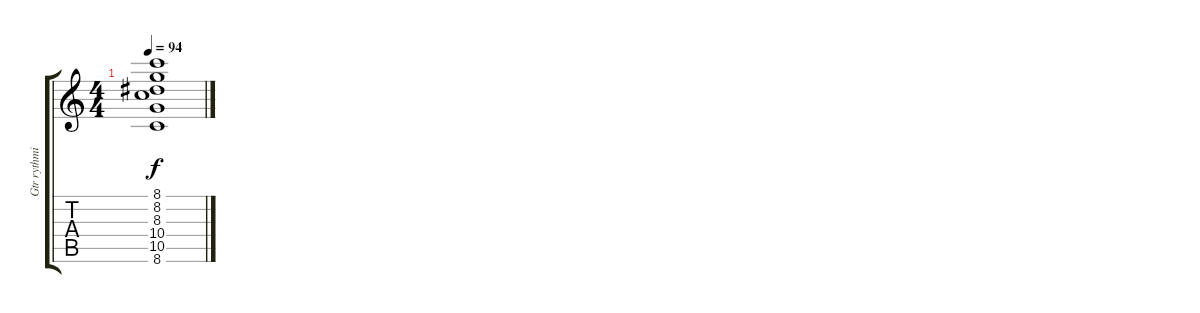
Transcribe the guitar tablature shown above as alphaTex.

\track ("Gtr rythmique" "Gtr rythmi") {instrument acousticguitarsteel}
\staff {score tabs}
\tuning (E4 B3 G3 D3 A2 E2) {hide}
\ts (4 4)
\tempo 94
\clef g2
\ks c
(8.1{t} 8.2{t} 8.3{t} 10.4{t} 10.5{t} 8.6{t}).1{dy f}
